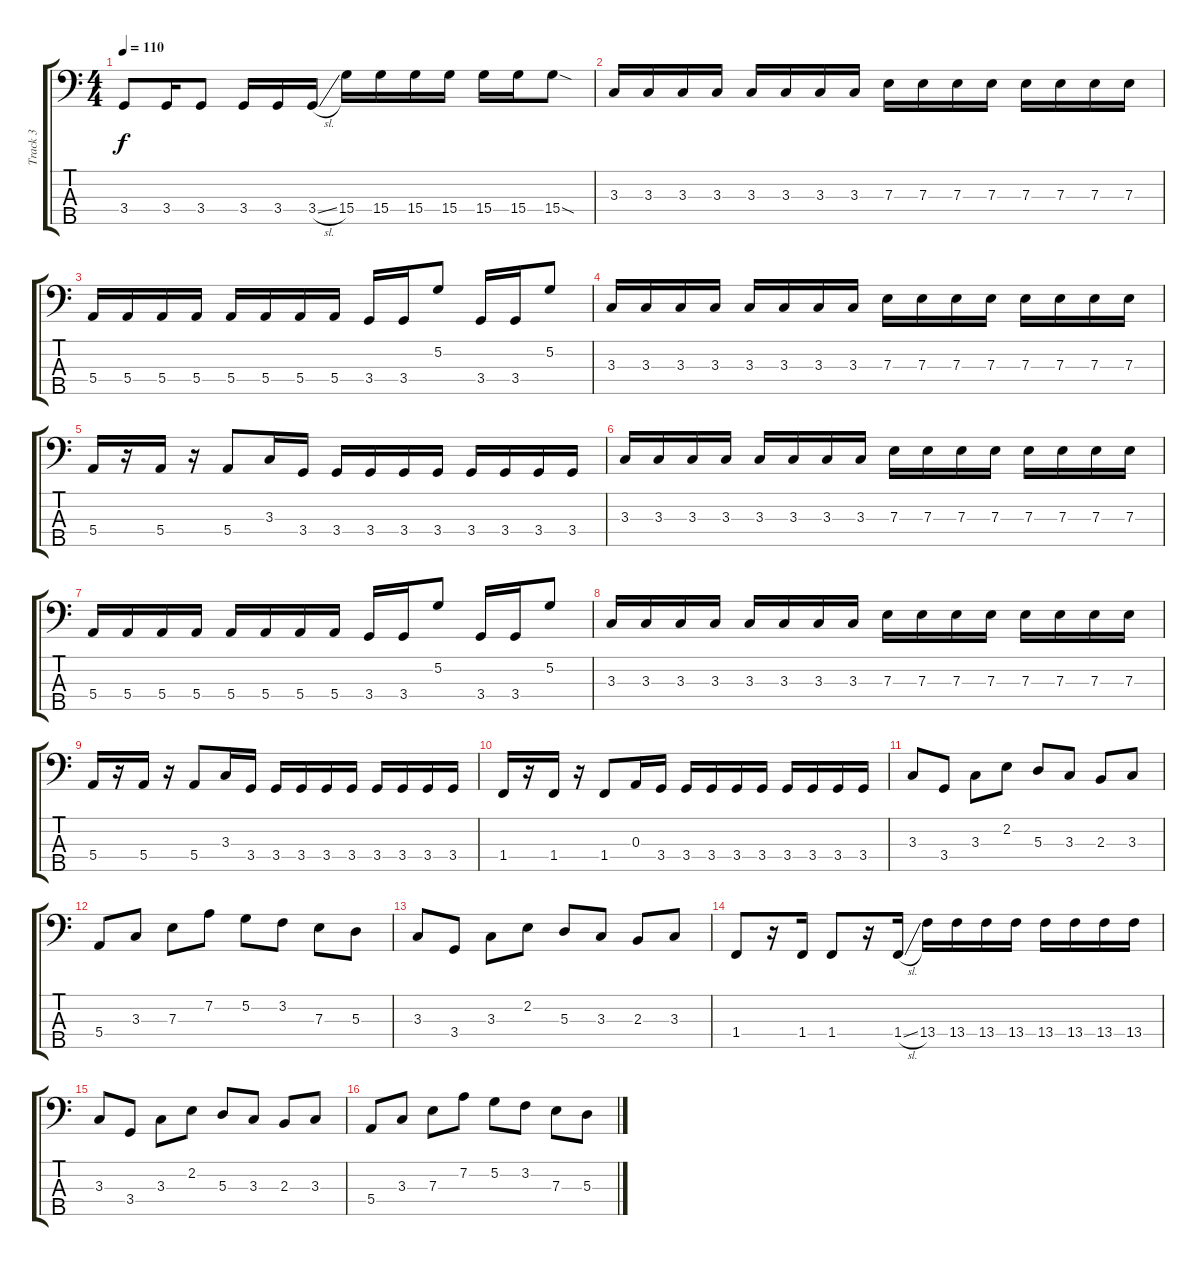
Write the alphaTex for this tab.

\track ("Track 3" "Track 3") {instrument electricbassfinger}
\staff {score tabs}
\tuning (G2 D2 A1 E1 B0) {hide}
\ts (4 4)
\tempo 110
\clef f4
\ks c
3.4.8{dy f} 3.4.16 3.4.8 3.4.16 3.4.16 3.4{sl}.16 15.4.16 15.4.16 15.4.16 15.4.16 15.4.16 15.4.16 15.4{sod}.8 |
3.3.16 3.3.16 3.3.16 3.3.16 3.3.16 3.3.16 3.3.16 3.3.16 7.3.16 7.3.16 7.3.16 7.3.16 7.3.16 7.3.16 7.3.16 7.3.16 |
5.4.16 5.4.16 5.4.16 5.4.16 5.4.16 5.4.16 5.4.16 5.4.16 3.4.16 3.4.16 5.2.8 3.4.16 3.4.16 5.2.8 |
3.3.16 3.3.16 3.3.16 3.3.16 3.3.16 3.3.16 3.3.16 3.3.16 7.3.16 7.3.16 7.3.16 7.3.16 7.3.16 7.3.16 7.3.16 7.3.16 |
5.4.16 r.16 5.4.16 r.16 5.4.8 3.3.16 3.4.16 3.4.16 3.4.16 3.4.16 3.4.16 3.4.16 3.4.16 3.4.16 3.4.16 |
3.3.16 3.3.16 3.3.16 3.3.16 3.3.16 3.3.16 3.3.16 3.3.16 7.3.16 7.3.16 7.3.16 7.3.16 7.3.16 7.3.16 7.3.16 7.3.16 |
5.4.16 5.4.16 5.4.16 5.4.16 5.4.16 5.4.16 5.4.16 5.4.16 3.4.16 3.4.16 5.2.8 3.4.16 3.4.16 5.2.8 |
3.3.16 3.3.16 3.3.16 3.3.16 3.3.16 3.3.16 3.3.16 3.3.16 7.3.16 7.3.16 7.3.16 7.3.16 7.3.16 7.3.16 7.3.16 7.3.16 |
5.4.16 r.16 5.4.16 r.16 5.4.8 3.3.16 3.4.16 3.4.16 3.4.16 3.4.16 3.4.16 3.4.16 3.4.16 3.4.16 3.4.16 |
1.4.16 r.16 1.4.16 r.16 1.4.8 0.3.16 3.4.16 3.4.16 3.4.16 3.4.16 3.4.16 3.4.16 3.4.16 3.4.16 3.4.16 |
3.3.8 3.4.8 3.3.8 2.2.8 5.3.8 3.3.8 2.3.8 3.3.8 |
5.4.8 3.3.8 7.3.8 7.2.8 5.2.8 3.2.8 7.3.8 5.3.8 |
3.3.8 3.4.8 3.3.8 2.2.8 5.3.8 3.3.8 2.3.8 3.3.8 |
1.4.8 r.16 1.4.16 1.4.8 r.16 1.4{sl}.16 13.4.16 13.4.16 13.4.16 13.4.16 13.4.16 13.4.16 13.4.16 13.4.16 |
3.3.8 3.4.8 3.3.8 2.2.8 5.3.8 3.3.8 2.3.8 3.3.8 |
5.4.8 3.3.8 7.3.8 7.2.8 5.2.8 3.2.8 7.3.8 5.3.8
